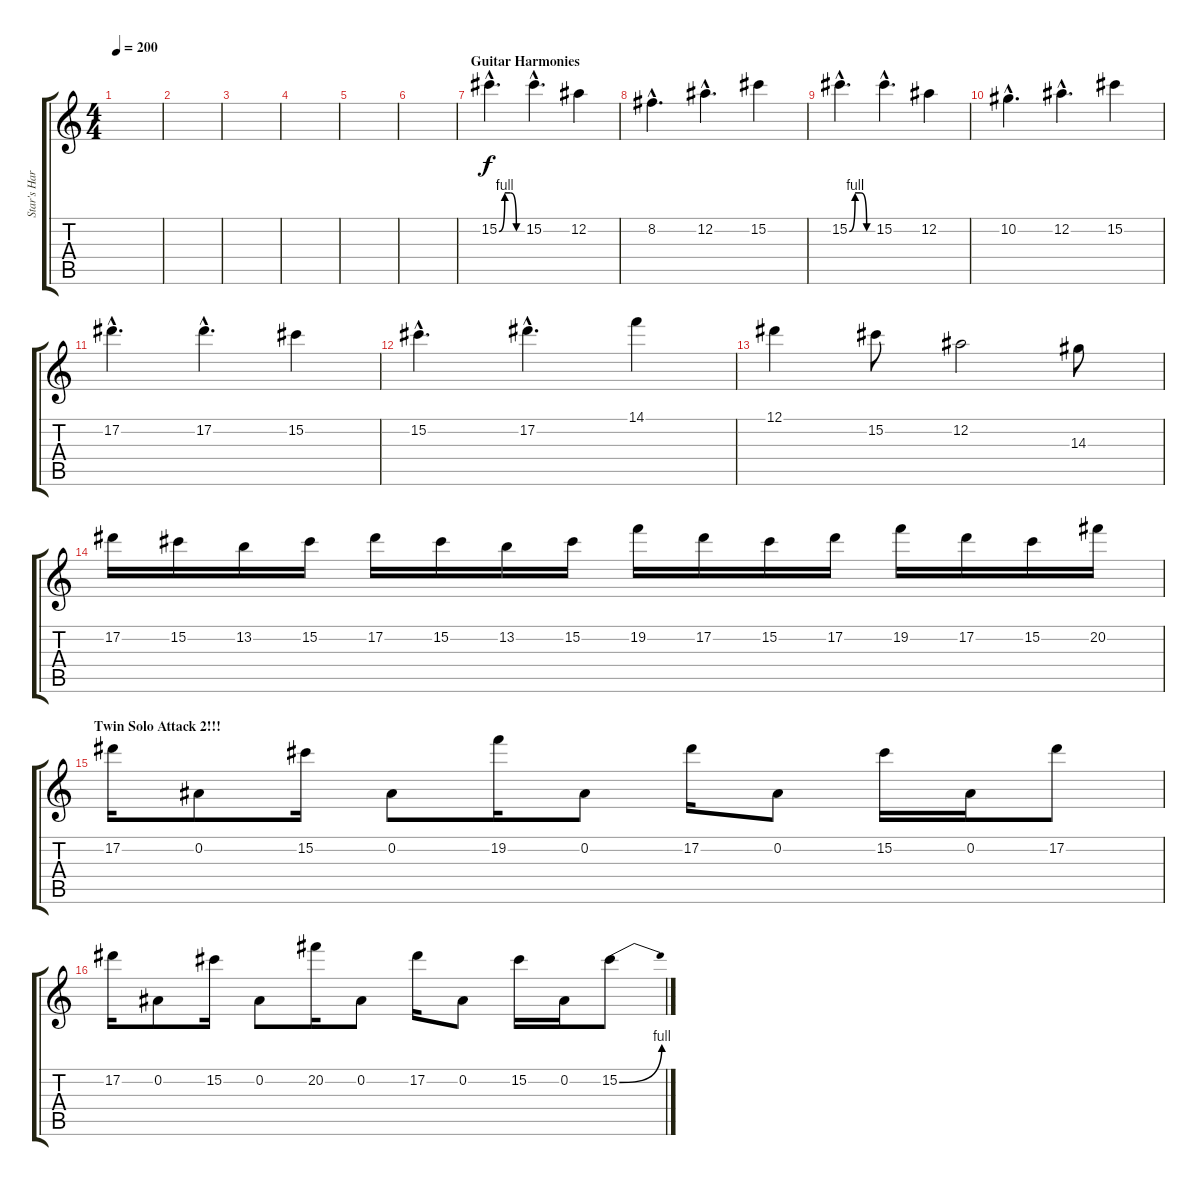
\track ("Star's Harm. and Extras" "Star's Har") {instrument overdrivenguitar}
\staff {score tabs}
\tuning (Eb4 Bb3 Gb3 Db3 Ab2 Eb2) {hide}
\ts (4 4)
\tempo 200
\clef g2
\ks c
|
|
|
|
|
|
\section ("" "Guitar Harmonies")
15.2{be (custom 0 0 15 4 30 4 45 0 60 0) hac}.4{d} 15.2{hac}.4{d} 12.2.4 |
8.2{hac}.4{d} 12.2{hac}.4{d} 15.2.4 |
15.2{be (custom 0 0 15 4 30 4 45 0 60 0) hac}.4{d} 15.2{hac}.4{d} 12.2.4 |
10.2{hac}.4{d} 12.2{hac}.4{d} 15.2.4 |
17.2{hac}.4{d} 17.2{hac}.4{d} 15.2.4 |
15.2{hac}.4{d} 17.2{hac}.4{d} 14.1.4 |
12.1.4 15.2.8 12.2.2 14.3.8 |
17.2.16 15.2.16 13.2.16 15.2.16 17.2.16 15.2.16 13.2.16 15.2.16 19.2.16 17.2.16 15.2.16 17.2.16 19.2.16 17.2.16 15.2.16 20.2.16 |
\section ("" "Twin Solo Attack 2!!!")
17.2.16{instrument distortionguitar} 0.2.8 15.2.16 0.2.8 19.2.16 0.2.8 17.2.16 0.2.8 15.2.16 0.2.16 17.2.8 |
17.2.16 0.2.8 15.2.16 0.2.8 20.2.16 0.2.8 17.2.16 0.2.8 15.2.16 0.2.16 15.2{be (bend 0 0 60 4)}.8
